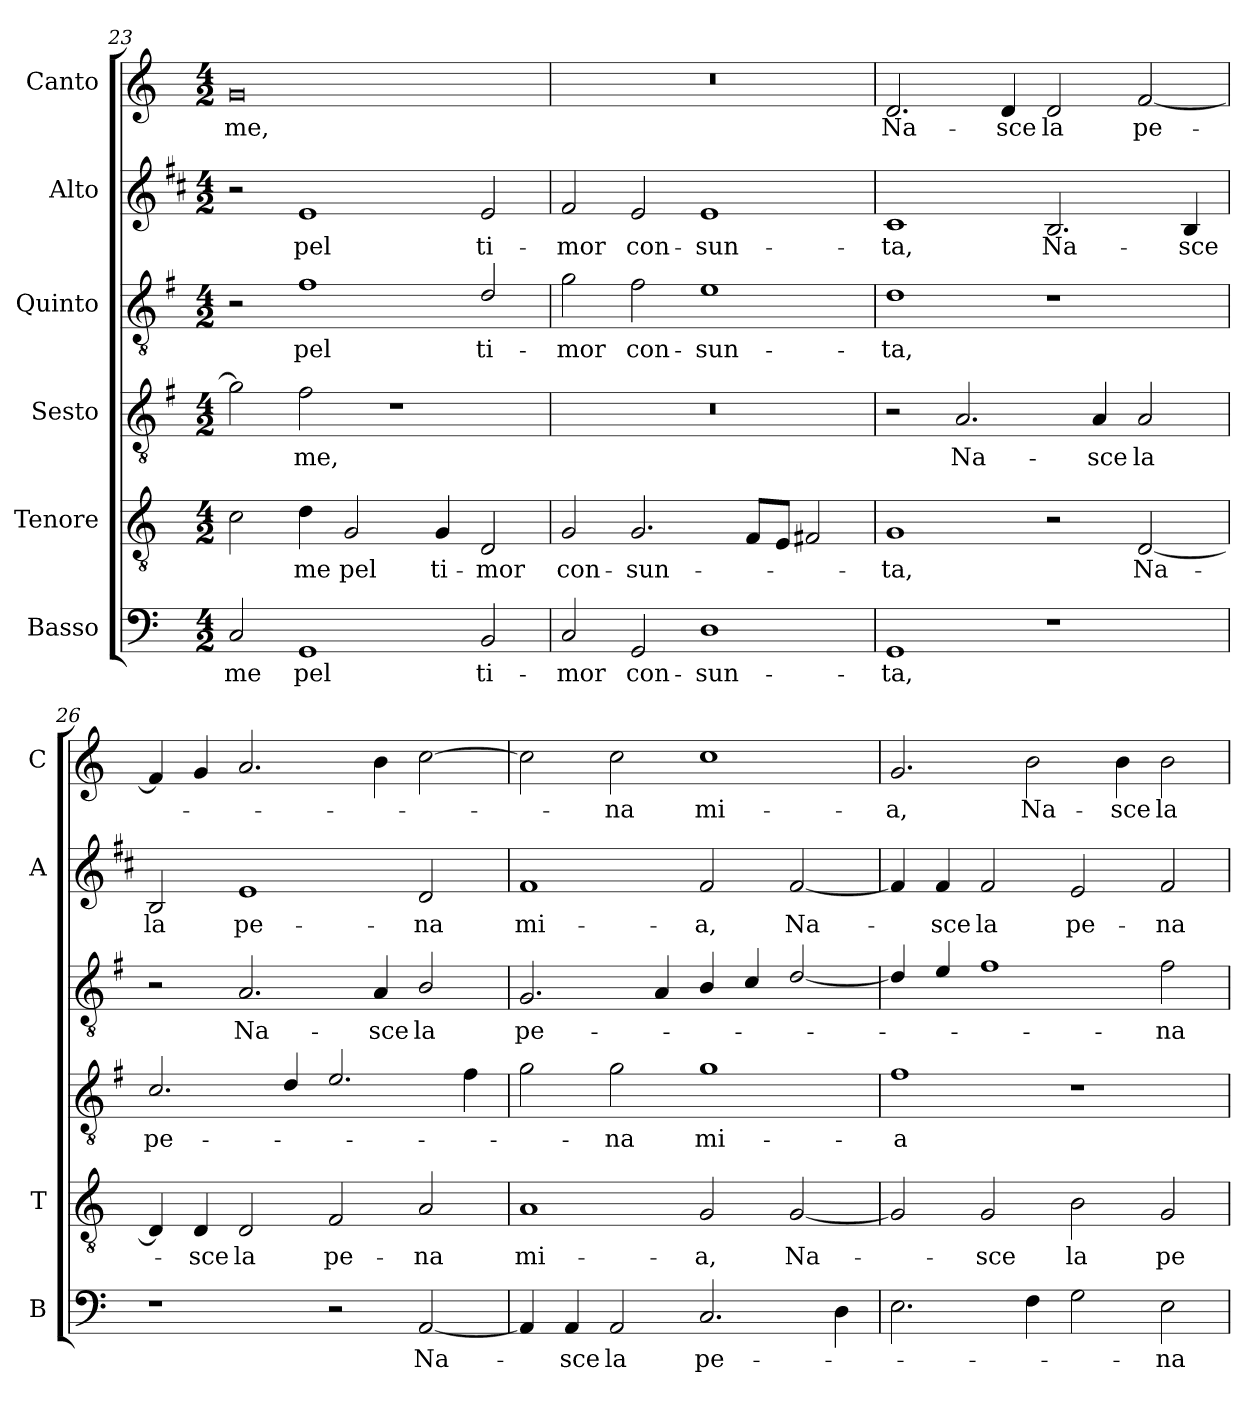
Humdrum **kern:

**kern	**text	**kern	**text	**kern	**text	**kern	**text	**kern	**text	**kern	**text
*part6	*part6	*part5	*part5	*part4	*part4	*part3	*part3	*part2	*part2	*part1	*part1
*staff6	*staff6	*staff5	*staff5	*staff4	*staff4	*staff3	*staff3	*staff2	*staff2	*staff1	*staff1
*I"Basso	*	*I"Tenore	*	*I"Sesto	*	*I"Quinto	*	*I"Alto	*	*I"Canto	*
*I'B	*	*I'T	*	*	*	*	*	*I'A	*	*I'C	*
*clefF4	*	*clefGv2	*	*clefGv2	*	*clefGv2	*	*clefG2	*	*clefG2	*
*	*	*	*	*ITrd4c7	*	*ITrd4c7	*	*ITrd1c2	*	*	*
*k[]	*	*k[]	*	*k[]	*	*k[]	*	*k[]	*	*k[]	*
*C:	*	*C:	*	*C:	*	*C:	*	*C:	*	*C:	*
*M4/2	*	*M4/2	*	*M4/2	*	*M4/2	*	*M4/2	*	*M4/2	*
=23	=23	=23	=23	=23	=23	=23	=23	=23	=23	=23	=23
!	!LO:LY:b	!	!	!	!	!	!	!	!	!	!LO:LY:b
2C/	-me	2c\	.	2c\]	.	2r	.	2r	.	0g	-me,
!	!LO:LY:b	!	!LO:LY:b	!	!LO:LY:b	!	!LO:LY:b	!	!LO:LY:b	!	!
1GG	pel	4d\	-me	2B\	-me,	1B	pel	1d	pel	.	.
!	!	!	!LO:LY:b	!	!	!	!	!	!	!	!
.	.	2G/	pel	.	.	.	.	.	.	.	.
.	.	.	.	1r	.	.	.	.	.	.	.
!	!	!	!LO:LY:b	!	!	!	!	!	!	!	!
.	.	4G/	ti-	.	.	.	.	.	.	.	.
!	!LO:LY:b	!	!LO:LY:b	!	!	!	!LO:LY:b	!	!LO:LY:b	!	!
2BB/	ti-	2D/	-mor	.	.	2G/	ti-	2d/	ti-	.	.
!!LO:PB:g=z
=24	=24	=24	=24	=24	=24	=24	=24	=24	=24	=24	=24
!	!LO:LY:b	!	!LO:LY:b	!	!	!	!LO:LY:b	!	!LO:LY:b	!	!
2C/	-mor	2G/	con-	0r	.	2c\	-mor	2e/	-mor	0r	.
!	!LO:LY:b	!	!LO:LY:b	!	!	!	!LO:LY:b	!	!LO:LY:b	!	!
2GG/	con-	2.G/	-sun-	.	.	2B\	con-	2d/	con-	.	.
!	!LO:LY:b	!	!	!	!	!	!LO:LY:b	!	!LO:LY:b	!	!
1D	-sun-	.	.	.	.	1A	-sun-	1d	-sun-	.	.
.	.	8F/L	.	.	.	.	.	.	.	.	.
.	.	8E/J	.	.	.	.	.	.	.	.	.
.	.	2F#X/	.	.	.	.	.	.	.	.	.
=25	=25	=25	=25	=25	=25	=25	=25	=25	=25	=25	=25
!	!LO:LY:b	!	!LO:LY:b	!	!	!	!LO:LY:b	!	!LO:LY:b	!	!LO:LY:b
1GG	-ta,	1G	-ta,	2r	.	1G	-ta,	1B	-ta,	2.d/	Na-
!	!	!	!	!	!LO:LY:b	!	!	!	!	!	!
.	.	.	.	2.D/	Na-	.	.	.	.	.	.
!	!	!	!	!	!	!	!	!	!	!	!LO:LY:b
.	.	.	.	.	.	.	.	.	.	4d/	-sce
!	!	!	!	!	!	!	!	!	!LO:LY:b	!	!LO:LY:b
1r	.	2r	.	.	.	1r	.	2.A/	Na-	2d/	la
!	!	!	!	!	!LO:LY:b	!	!	!	!	!	!
.	.	.	.	4D/	-sce	.	.	.	.	.	.
!	!	!	!LO:LY:b	!	!LO:LY:b	!	!	!	!	!	!LO:LY:b
.	.	[2D/	Na-	2D/	la	.	.	.	.	[2f/	pe-
!	!	!	!	!	!	!	!	!	!LO:LY:b	!	!
.	.	.	.	.	.	.	.	4A/	-sce	.	.
=26	=26	=26	=26	=26	=26	=26	=26	=26	=26	=26	=26
!	!	!	!	!	!LO:LY:b	!	!	!	!LO:LY:b	!	!
1r	.	4D/]	.	2.F/	pe-	2r	.	2A/	la	4f/]	.
!	!	!	!LO:LY:b	!	!	!	!	!	!	!	!
.	.	4D/	-sce	.	.	.	.	.	.	4g/	.
!	!	!	!LO:LY:b	!	!	!	!LO:LY:b	!	!LO:LY:b	!	!
.	.	2D/	la	.	.	2.D/	Na-	1d	pe-	2.a/	.
.	.	.	.	4G/	.	.	.	.	.	.	.
!	!	!	!LO:LY:b	!	!	!	!	!	!	!	!
2r	.	2F/	pe-	2.A/	.	.	.	.	.	.	.
!	!	!	!	!	!	!	!LO:LY:b	!	!	!	!
.	.	.	.	.	.	4D/	-sce	.	.	4b\	.
!	!LO:LY:b	!	!LO:LY:b	!	!	!	!LO:LY:b	!	!LO:LY:b	!	!
[2AA/	Na-	2A/	-na	.	.	2E/	la	2c/	-na	[2cc\	.
.	.	.	.	4B\	.	.	.	.	.	.	.
=27	=27	=27	=27	=27	=27	=27	=27	=27	=27	=27	=27
!	!	!	!LO:LY:b	!	!	!	!LO:LY:b	!	!LO:LY:b	!	!
4AA/]	.	1A	mi-	2c\	.	2.C/	pe-	1e	mi-	2cc\]	.
!	!LO:LY:b	!	!	!	!	!	!	!	!	!	!
4AA/	-sce	.	.	.	.	.	.	.	.	.	.
!	!LO:LY:b	!	!	!	!LO:LY:b	!	!	!	!	!	!LO:LY:b
2AA/	la	.	.	2c\	-na	.	.	.	.	2cc\	-na
.	.	.	.	.	.	4D/	.	.	.	.	.
!	!LO:LY:b	!	!LO:LY:b	!	!LO:LY:b	!	!	!	!LO:LY:b	!	!LO:LY:b
2.C/	pe-	2G/	-a,	1c	mi-	4E/	.	2e/	-a,	1cc	mi-
.	.	.	.	.	.	4F/	.	.	.	.	.
!	!	!	!LO:LY:b	!	!	!	!	!	!LO:LY:b	!	!
.	.	[2G/	Na-	.	.	[2G/	.	[2e/	Na-	.	.
4D\	.	.	.	.	.	.	.	.	.	.	.
=28	=28	=28	=28	=28	=28	=28	=28	=28	=28	=28	=28
!	!	!	!	!	!LO:LY:b	!	!	!	!	!	!LO:LY:b
2.E\	.	2G/]	.	1B	-a	4G/]	.	4e/]	.	2.g/	-a,
!	!	!	!	!	!	!	!	!	!LO:LY:b	!	!
.	.	.	.	.	.	4A/	.	4e/	-sce	.	.
!	!	!	!LO:LY:b	!	!	!	!	!	!LO:LY:b	!	!
.	.	2G/	-sce	.	.	1B	.	2e/	la	.	.
!	!	!	!	!	!	!	!	!	!	!	!LO:LY:b
4F\	.	.	.	.	.	.	.	.	.	2b\	Na-
!	!	!	!LO:LY:b	!	!	!	!	!	!LO:LY:b	!	!
2G\	.	2B\	la	1r	.	.	.	2d/	pe-	.	.
!	!	!	!	!	!	!	!	!	!	!	!LO:LY:b
.	.	.	.	.	.	.	.	.	.	4b\	-sce
!	!LO:LY:b	!	!LO:LY:b	!	!	!	!LO:LY:b	!	!LO:LY:b	!	!LO:LY:b
2E\	-na	2G/	pe-	.	.	2B\	-na	2e/	-na	2b\	la
=	=	=	=	=	=	=	=	=	=	=	=
*-	*-	*-	*-	*-	*-	*-	*-	*-	*-	*-	*-
